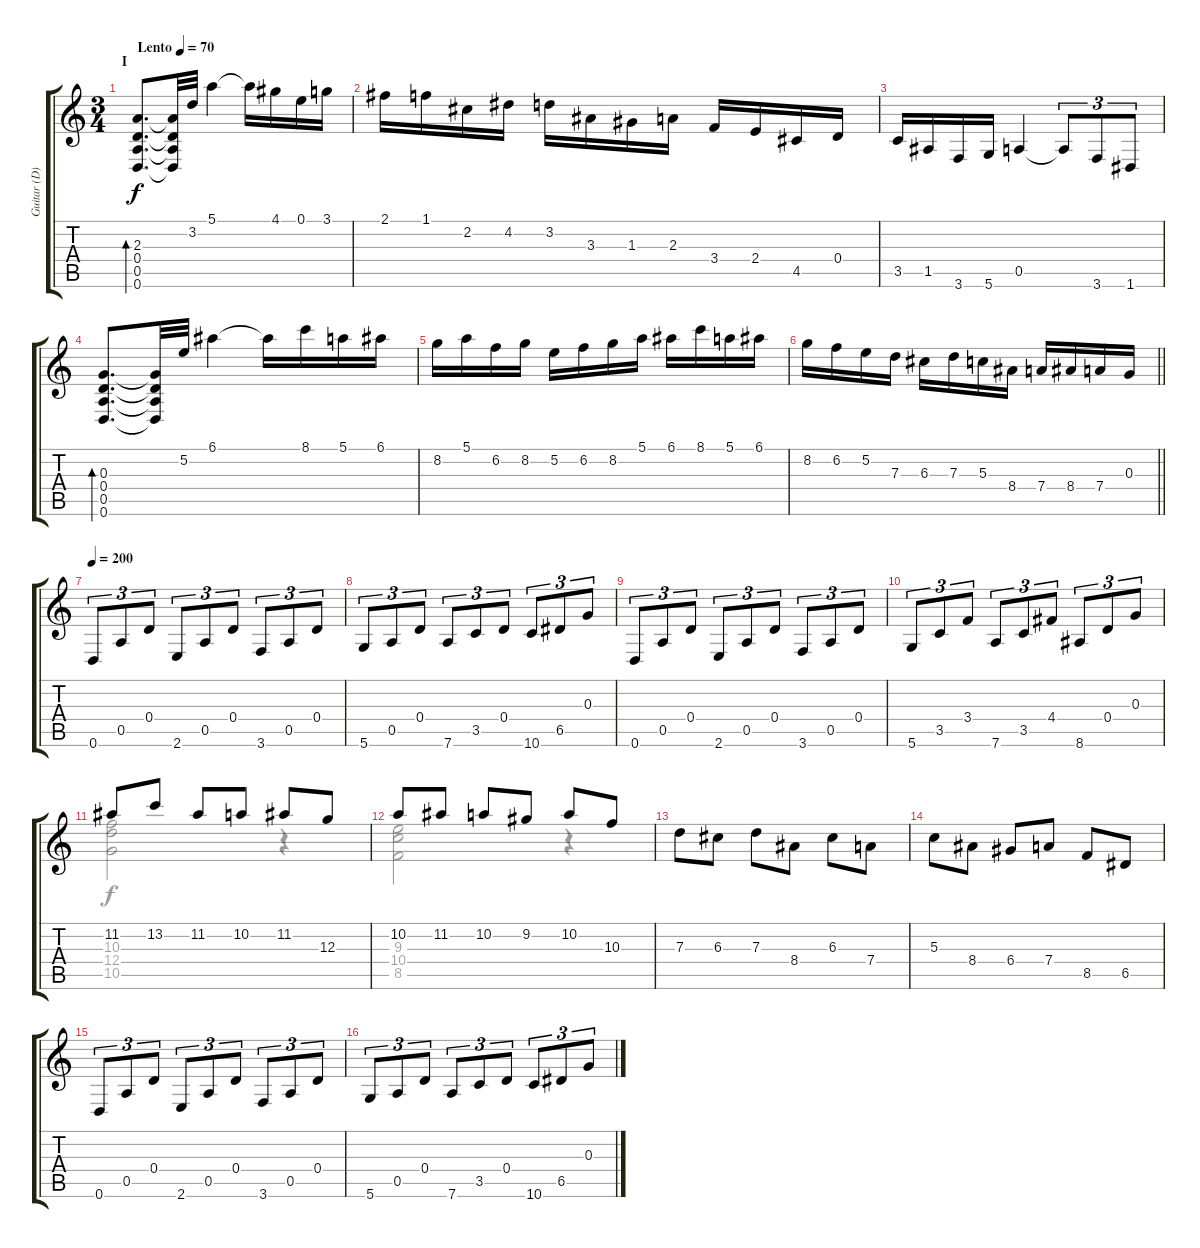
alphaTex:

\track ("Guitar (D)" "Guitar (D)") {instrument acousticguitarnylon}
\staff {score tabs}
\tuning (E4 B3 G3 D3 A2 D2) {hide}
\voice
\ts (3 4)
\section ("" "I")
\tempo (70 "Lento")
\clef g2
\ks aminor
(2.3 0.4 0.5 0.6).8{d bd 240 dy f instrument acousticguitarnylon} (2.3{t} 0.4{t} 0.5{t} 0.6{t}).32 3.2.32 5.1.4 5.1{t}.16 4.1.16 0.1.16 3.1.16 |
2.1.16 1.1.16 2.2.16 4.2.16 3.2.16 3.3.16 1.3.16 2.3.16 3.4.16 2.4.16 4.5.16 0.4.16 |
3.5.16 1.5.16 3.6.16 5.6.16 0.5.4 0.5{t}.8{tu (3 2)} 3.6.8{tu (3 2)} 1.6.8{tu (3 2)} |
(0.3 0.4 0.5 0.6).8{d bd 240} (0.3{t} 0.4{t} 0.5{t} 0.6{t}).32 5.2.32 6.1.4 6.1{t}.16 8.1.16 5.1.16 6.1.16 |
8.2.16 5.1.16 6.2.16 8.2.16 5.2.16 6.2.16 8.2.16 5.1.16 6.1.16 8.1.16 5.1.16 6.1.16 |
\barLineRight lightlight
8.2.16 6.2.16 5.2.16 7.3.16 6.3.16 7.3.16 5.3.16 8.4.16 7.4.16 8.4.16 7.4.16 0.3.16 |
\tempo 200
0.6.8{tu (3 2)} 0.5.8{tu (3 2)} 0.4.8{tu (3 2)} 2.6.8{tu (3 2)} 0.5.8{tu (3 2)} 0.4.8{tu (3 2)} 3.6.8{tu (3 2)} 0.5.8{tu (3 2)} 0.4.8{tu (3 2)} |
5.6.8{tu (3 2)} 0.5.8{tu (3 2)} 0.4.8{tu (3 2)} 7.6.8{tu (3 2)} 3.5.8{tu (3 2)} 0.4.8{tu (3 2)} 10.6.8{tu (3 2)} 6.5.8{tu (3 2)} 0.3.8{tu (3 2)} |
0.6.8{tu (3 2)} 0.5.8{tu (3 2)} 0.4.8{tu (3 2)} 2.6.8{tu (3 2)} 0.5.8{tu (3 2)} 0.4.8{tu (3 2)} 3.6.8{tu (3 2)} 0.5.8{tu (3 2)} 0.4.8{tu (3 2)} |
5.6.8{tu (3 2)} 3.5.8{tu (3 2)} 3.4.8{tu (3 2)} 7.6.8{tu (3 2)} 3.5.8{tu (3 2)} 4.4.8{tu (3 2)} 8.6.8{tu (3 2)} 0.4.8{tu (3 2)} 0.3.8{tu (3 2)} |
11.2.8 13.2.8 11.2.8 10.2.8 11.2.8 12.3.8 |
10.2.8 11.2.8 10.2.8 9.2.8 10.2.8 10.3.8 |
7.3.8 6.3.8 7.3.8 8.4.8 6.3.8 7.4.8 |
5.3.8 8.4.8 6.4.8 7.4.8 8.5.8 6.5.8 |
0.6.8{tu (3 2)} 0.5.8{tu (3 2)} 0.4.8{tu (3 2)} 2.6.8{tu (3 2)} 0.5.8{tu (3 2)} 0.4.8{tu (3 2)} 3.6.8{tu (3 2)} 0.5.8{tu (3 2)} 0.4.8{tu (3 2)} |
5.6.8{tu (3 2)} 0.5.8{tu (3 2)} 0.4.8{tu (3 2)} 7.6.8{tu (3 2)} 3.5.8{tu (3 2)} 0.4.8{tu (3 2)} 10.6.8{tu (3 2)} 6.5.8{tu (3 2)} 0.3.8{tu (3 2)}
\voice
\clef g2
\ottava regular
\simile none
\ks aminor
|
|
|
|
|
\barLineRight lightlight
|
|
|
|
|
(10.3 12.4 10.5).2 r.4 |
(9.3 10.4 8.5).2 r.4 |
|
|
|
